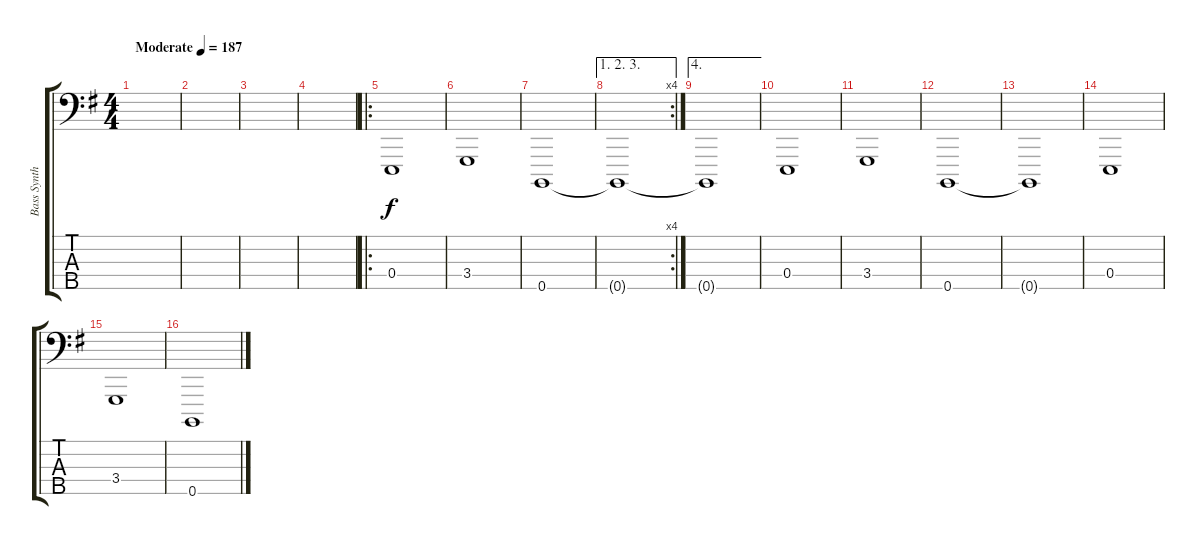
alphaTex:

\track ("Bass Synth" "Bass Synth") {instrument lead1square}
\staff {score tabs}
\tuning (G2 D2 A1 E1 B0) {hide}
\ts (4 4)
\tempo (187 "Moderate")
\clef f4
\ks g
|
|
|
|
\ro
0.4.1 |
3.4.1 |
0.5.1 |
\ae (1 2 3)
\rc 4
0.5{t}.1 |
\ae 4
0.5{t}.1 |
0.4.1 |
3.4.1 |
0.5.1 |
0.5{t}.1 |
0.4.1 |
3.4.1 |
0.5.1
